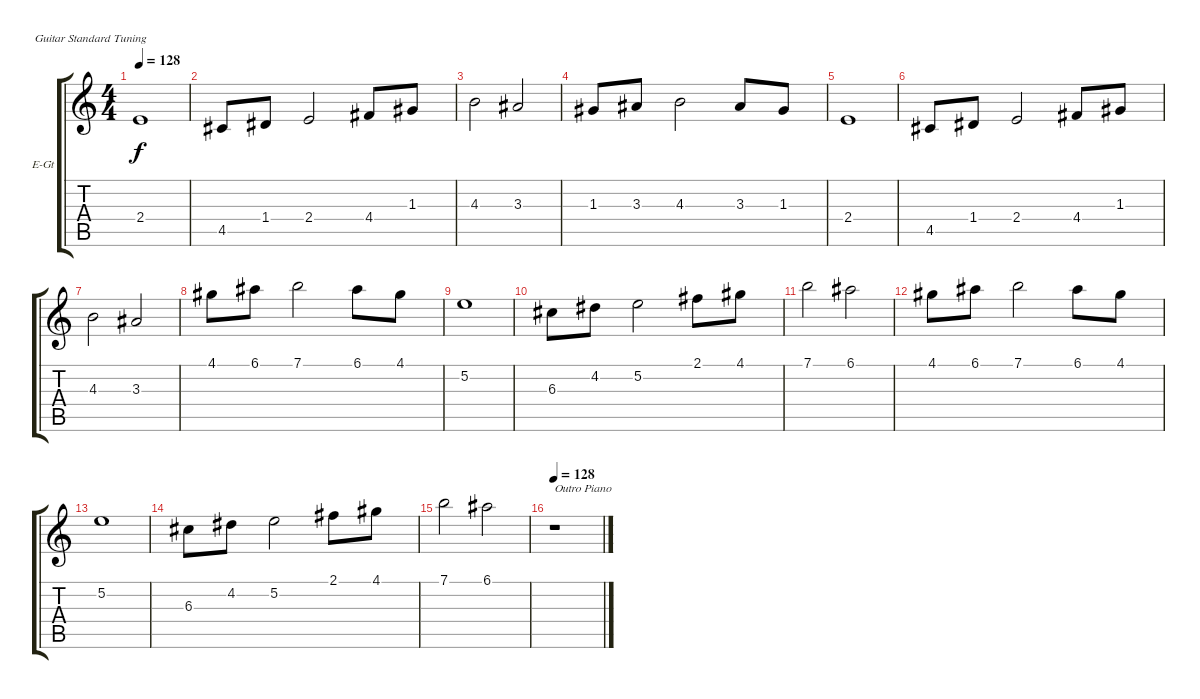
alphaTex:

\bracketExtendMode groupsimilarinstruments
\firstSystemTrackNameOrientation horizontal
\otherSystemsTrackNameOrientation horizontal
\track ("Guitar III" "E-Gt") {instrument overdrivenguitar}
\staff {score tabs}
\tuning (E4 B3 G3 D3 A2 E2)
\ts (4 4)
\tempo 128
\clef g2
\ks c
2.4.1{dy f} |
4.5.8 1.4.8 2.4.2 4.4.8 1.3.8 |
4.3.2 3.3.2 |
1.3.8 3.3.8 4.3.2 3.3.8 1.3.8 |
2.4.1 |
4.5.8 1.4.8 2.4.2 4.4.8 1.3.8 |
4.3.2 3.3.2 |
4.1.8 6.1.8 7.1.2 6.1.8 4.1.8 |
5.2.1 |
6.3.8 4.2.8 5.2.2 2.1.8 4.1.8 |
7.1.2 6.1.2 |
4.1.8 6.1.8 7.1.2 6.1.8 4.1.8 |
5.2.1 |
6.3.8 4.2.8 5.2.2 2.1.8 4.1.8 |
7.1.2 6.1.2 |
\tempo 128
r.1{txt "Outro Piano"}
